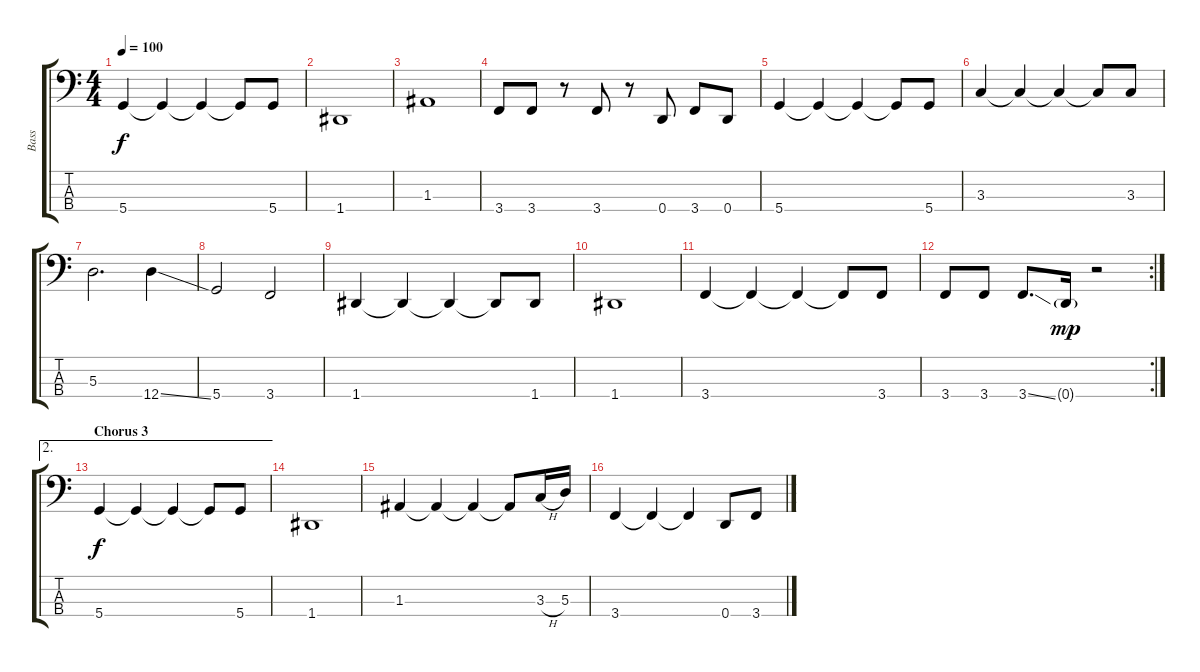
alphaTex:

\track ("Bass" "Bass") {instrument electricbassfinger}
\staff {score tabs}
\tuning (G2 D2 A1 D1) {hide}
\ts (4 4)
\tempo 100
\clef f4
\ks c
5.4.4{dy f} 5.4{t}.4 5.4{t}.4 5.4{t}.8 5.4.8 |
1.4.1 |
1.3.1 |
3.4.8 3.4.8 r.8 3.4.8 r.8 0.4.8 3.4.8 0.4.8 |
5.4.4 5.4{t}.4 5.4{t}.4 5.4{t}.8 5.4.8 |
3.3.4 3.3{t}.4 3.3{t}.4 3.3{t}.8 3.3.8 |
5.3.2{d} 12.4{ss}.4 |
5.4.2 3.4.2 |
1.4.4 1.4{t}.4 1.4{t}.4 1.4{t}.8 1.4.8 |
1.4.1 |
3.4.4 3.4{t}.4 3.4{t}.4 3.4{t}.8 3.4.8 |
\rc 2
3.4.8 3.4.8 3.4{ss}.8{d} 0.4{g}.16{dy mp} r.2 |
\ae 2
\section ("" "Chorus 3")
5.4.4{dy f} 5.4{t}.4 5.4{t}.4 5.4{t}.8 5.4.8 |
1.4.1 |
1.3.4 1.3{t}.4 1.3{t}.4 1.3{t}.8 3.3{h}.16 5.3.16 |
3.4.4 3.4{t}.4 3.4{t}.4 0.4.8 3.4.8
